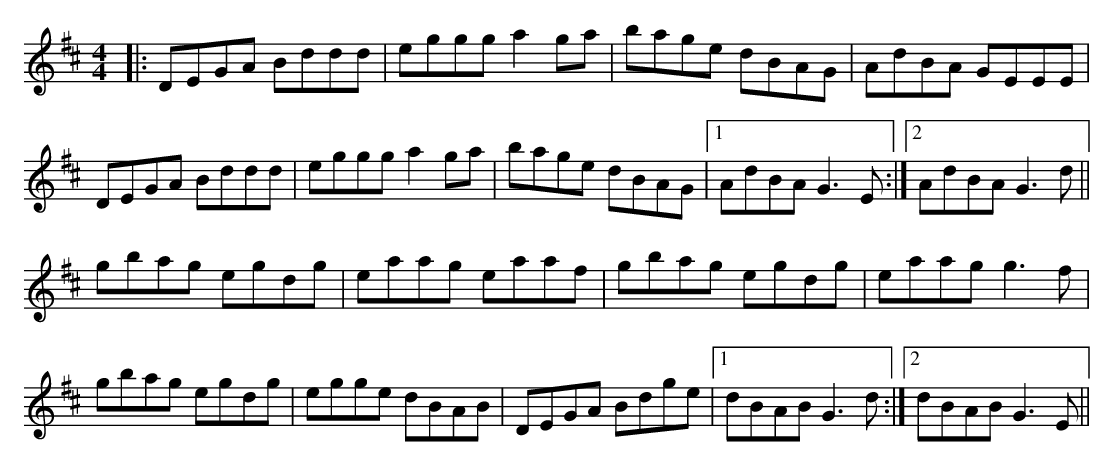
X:1
M:4/4
K:D
|:DEGA Bddd|eggg a2ga|bage dBAG|AdBA GEEE|
DEGA Bddd|eggg a2ga|bage dBAG|1 AdBA G3E:|2 AdBA G3d||
gbag egdg|eaag eaaf|gbag egdg|eaag g3 f|
gbag egdg|egge dBAB|DEGA Bdge|1 dBAB G3d:|2 dBAB G3E||
